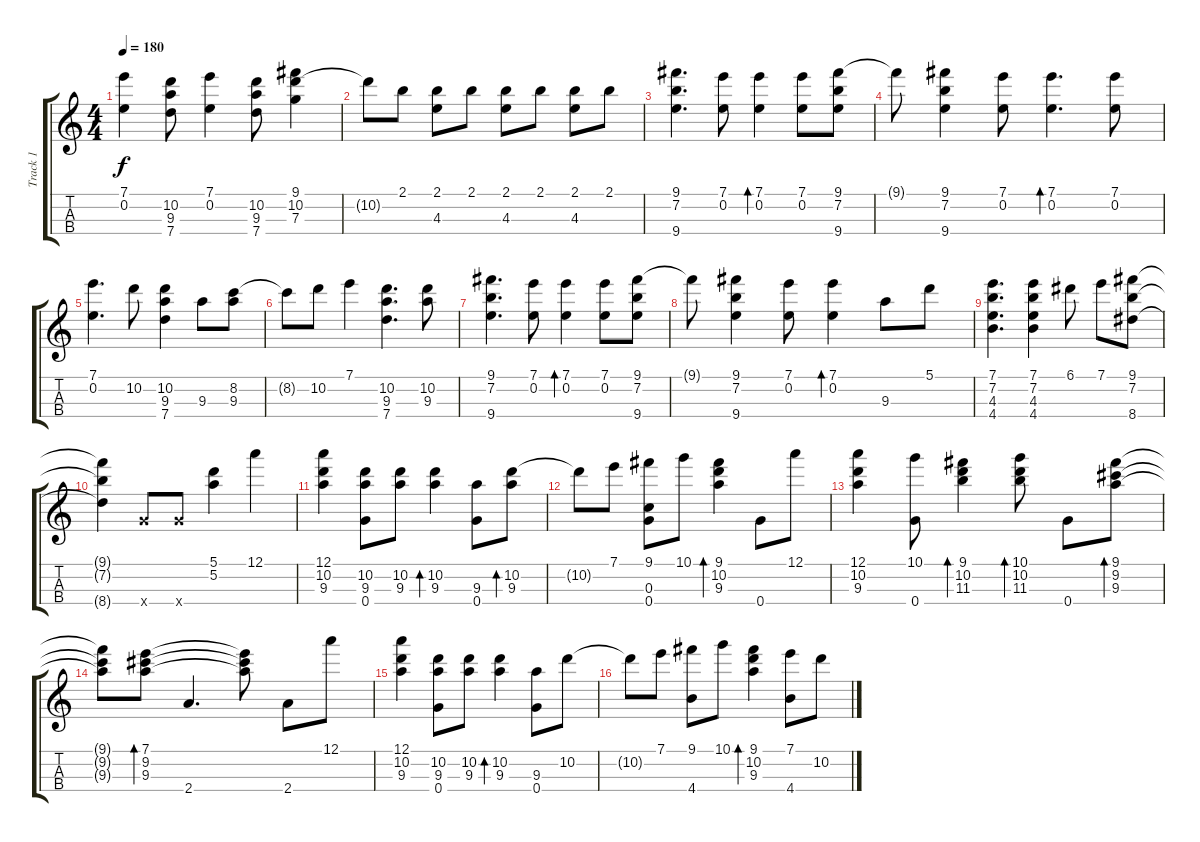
\track ("Track 1" "Track 1") {instrument acousticguitarnylon}
\staff {score tabs}
\tuning (A4 E4 C4 G3) {hide}
\ts (4 4)
\tempo 180
\clef g2
\ks c
(7.1 0.2).4{dy f} (10.2 9.3 7.4).8 (7.1 0.2).4 (10.2 9.3 7.4).8 (9.1 10.2 7.3).4 |
10.2{t}.8 2.1.8 (2.1 4.3).8 2.1.8 (2.1 4.3).8 2.1.8 (2.1 4.3).8 2.1.8 |
(9.1 7.2 9.4).4{d} (7.1 0.2).8 (7.1 0.2).4{bd 120} (7.1 0.2).8 (9.1 7.2 9.4).8 |
9.1{t}.8 (9.1 7.2 9.4).4 (7.1 0.2).8 (7.1 0.2).4{d bd 120} (7.1 0.2).8 |
(7.1 0.2).4{d} 10.2.8 (10.2 9.3 7.4).4 9.3.8 (8.2 9.3).8 |
8.2{t}.8 10.2.8 7.1.4 (10.2 9.3 7.4).4{d} (10.2 9.3).8 |
(9.1 7.2 9.4).4{d} (7.1 0.2).8 (7.1 0.2).4{bd 120} (7.1 0.2).8 (9.1 7.2 9.4).8 |
9.1{t}.8 (9.1 7.2 9.4).4 (7.1 0.2).8 (7.1 0.2).4{bd 120} 9.3.8 5.1.8 |
(7.1 7.2 4.3 4.4).4{d} (7.1 7.2 4.3 4.4).4 6.1.8 7.1.8 (9.1 7.2 8.4).8 |
(9.1{t} 7.2{t} 8.4{t}).4 0.4{x}.8 0.4{x}.8 (5.1 5.2).4 12.1.4 |
(12.1 10.2 9.3).4 (10.2 9.3 0.4).8 (10.2 9.3).8 (10.2 9.3).4{bd 120} (9.3 0.4).8 (10.2 9.3).8{bd 120} |
10.2{t}.8 7.1.8 (9.1 0.3 0.4).8 10.1.8 (9.1 10.2 9.3).4{bd 120} 0.4.8 12.1.8 |
(12.1 10.2 9.3).4 (10.1 0.4).8 (9.1 10.2 11.3).4{bd 120} (10.1 10.2 11.3).8{bd 120} 0.4.8 (9.1 9.2 9.3).8{bd 120} |
(9.1{t} 9.2{t} 9.3{t}).8 (7.1 9.2 9.3).8{bd 120} 2.4.4{d} (7.1{t} 9.2{t} 9.3{t}).8 2.4.8 12.1.8 |
(12.1 10.2 9.3).4 (10.2 9.3 0.4).8 (10.2 9.3).8 (10.2 9.3).4{bd 120} (9.3 0.4).8 10.2.8 |
10.2{t}.8 7.1.8 (9.1 4.4).8 10.1.8 (9.1 10.2 9.3).4{bd 120} (7.1 4.4).8 10.2.8
